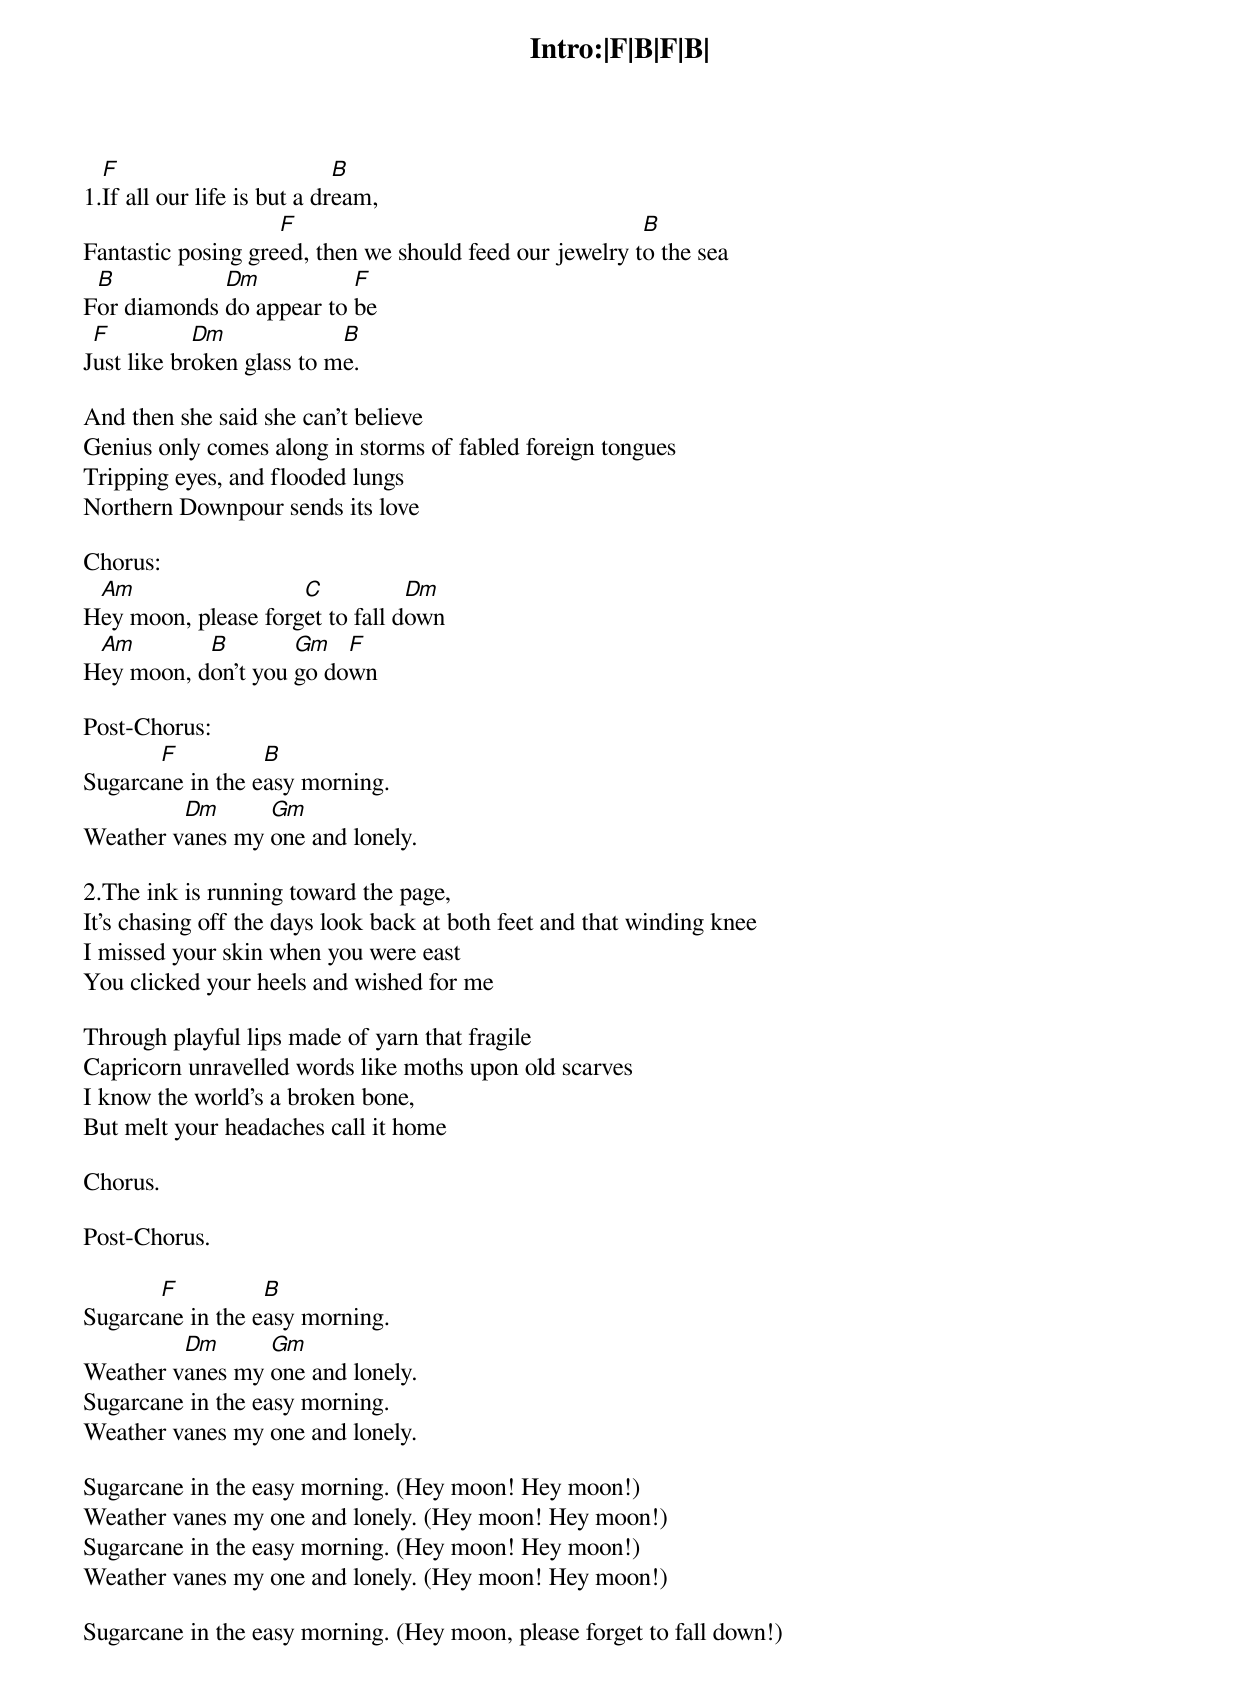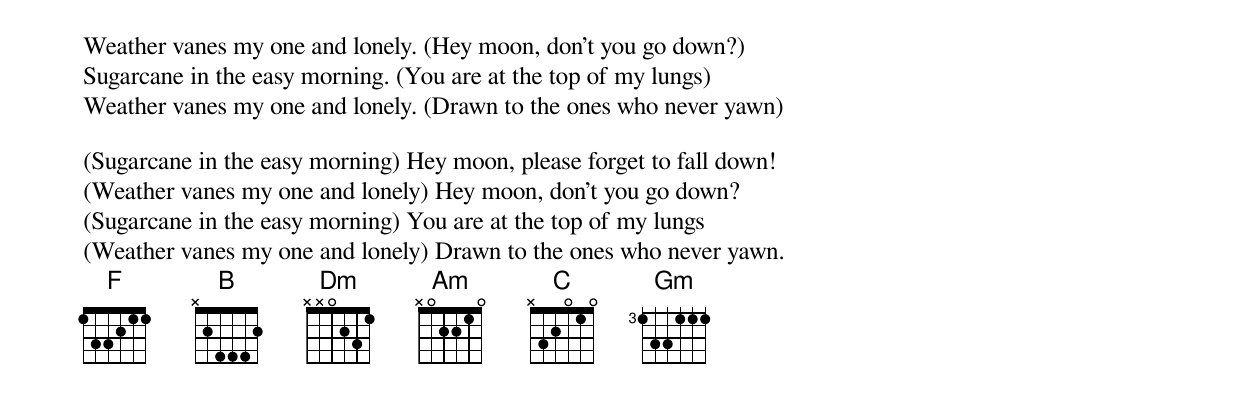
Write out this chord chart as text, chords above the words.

Intro:|F|B|F|B|

  F                          B
1.If all our life is but a dream,
                    F                                    B
Fantastic posing greed, then we should feed our jewelry to the sea
 B           Dm           F
For diamonds do appear to be
 F          Dm             B
Just like broken glass to me.

And then she said she can't believe
Genius only comes along in storms of fabled foreign tongues
Tripping eyes, and flooded lungs
Northern Downpour sends its love

Chorus:
 Am                  C           Dm
Hey moon, please forget to fall down
 Am        B        Gm   F
Hey moon, don’t you go down

Post-Chorus:
       F          B
Sugarcane in the easy morning.
         Dm      Gm
Weather vanes my one and lonely.

2.The ink is running toward the page,
It’s chasing off the days look back at both feet and that winding knee
I missed your skin when you were east
You clicked your heels and wished for me

Through playful lips made of yarn that fragile
Capricorn unravelled words like moths upon old scarves
I know the world’s a broken bone,
But melt your headaches call it home

Chorus.

Post-Chorus.

       F          B
Sugarcane in the easy morning.
         Dm      Gm
Weather vanes my one and lonely.
Sugarcane in the easy morning.
Weather vanes my one and lonely.

Sugarcane in the easy morning. (Hey moon! Hey moon!)
Weather vanes my one and lonely. (Hey moon! Hey moon!)
Sugarcane in the easy morning. (Hey moon! Hey moon!)
Weather vanes my one and lonely. (Hey moon! Hey moon!)

Sugarcane in the easy morning. (Hey moon, please forget to fall down!)
Weather vanes my one and lonely. (Hey moon, don’t you go down?)
Sugarcane in the easy morning. (You are at the top of my lungs)
Weather vanes my one and lonely. (Drawn to the ones who never yawn)

(Sugarcane in the easy morning) Hey moon, please forget to fall down!
(Weather vanes my one and lonely) Hey moon, don’t you go down?
(Sugarcane in the easy morning) You are at the top of my lungs
(Weather vanes my one and lonely) Drawn to the ones who never yawn.
